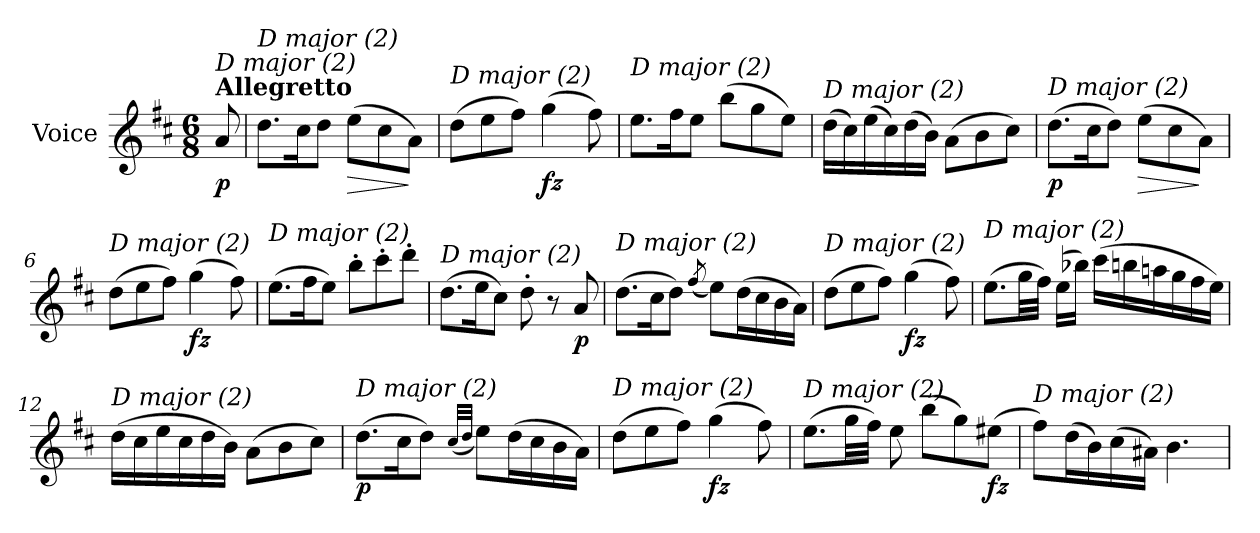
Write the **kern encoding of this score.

**kern	**dynam
*part1	*part1
*staff1	*staff1
*I"Voice	*
*I'V	*
*clefG2	*
*k[f#c#]	*
*M6/8	*
=	=
!LO:TX:a:B:t=Allegretto	!
!LO:TX:i:t=D major (2)	!
!	!LO:DY:b
8a/	p
=1	=1
!LO:TX:i:t=D major (2)	!
8.dd\L	.
16cc#\K	.
8dd\J	.
!	!LO:HP:b
(>8ee\L	>
8cc#\	.
8a\J)	]
=2	=2
!LO:TX:i:t=D major (2)	!
(>8dd\L	.
8ee\	.
8ff#\J)	.
!	!LO:DY:b
(>4gg\	fz
8ff#\)	.
=3	=3
!LO:TX:i:t=D major (2)	!
8.ee\L	.
16ff#\K	.
8ee\J	.
(>8bb\L	.
8gg\	.
8ee\J)	.
=4	=4
!LO:TX:i:t=D major (2)	!
(>16dd\LL	.
16cc#\)	.
(>16ee\	.
16cc#\)	.
(>16dd\	.
16b\JJ)	.
(>8a\L	.
8b\	.
8cc#\J)	.
!!LO:LB:g=z
=5	=5
!LO:TX:i:t=D major (2)	!
!	!LO:DY:b
(>8.dd\L	p
16cc#\K	.
8dd\J)	.
!	!LO:HP:b
(>8ee\L	>
8cc#\	.
8a\J)	]
=6	=6
!LO:TX:i:t=D major (2)	!
(>8dd\L	.
8ee\	.
8ff#\J)	.
!	!LO:DY:b
(>4gg\	fz
8ff#\)	.
=7	=7
!LO:TX:i:t=D major (2)	!
(>8.ee\L	.
16ff#\K	.
8ee\J)	.
8bb'\L	.
8ccc#'\	.
8ddd'\J	.
=8	=8
!LO:TX:i:t=D major (2)	!
(>8.dd\L	.
16ee\K	.
8cc#\J)	.
8dd'\	.
8r	.
!	!LO:DY:b
8a/	p
!!LO:LB:g=z
=9	=9
!LO:TX:i:t=D major (2)	!
(>8.dd\L	.
16cc#\K	.
8dd\J)	.
(<8qff#/	.
8ee\L)	.
(>16dd\L	.
16cc#\	.
16b\	.
16a\JJ)	.
=10	=10
!LO:TX:i:t=D major (2)	!
(>8dd\L	.
8ee\	.
8ff#\J)	.
!	!LO:DY:b
(>4gg\	fz
8ff#\)	.
=11	=11
!LO:TX:i:t=D major (2)	!
(>8.ee\L	.
32gg\LL	.
32ff#\JJJ)	.
(>16ee\LL	.
16bb-Xi\JJ)	.
(>16ccc#\LL	.
16bb\	.
16aan\	.
16gg\	.
16ff#\	.
16ee\JJ)	.
=12	=12
!LO:TX:i:t=D major (2)	!
(>16dd\LL	.
16cc#\	.
16ee\	.
16cc#\	.
16dd\	.
16b\JJ)	.
(>8a\L	.
8b\	.
8cc#\J)	.
!!LO:LB:g=z
=13	=13
!LO:TX:i:t=D major (2)	!
!	!LO:DY:b
(>8.dd\L	p
16cc#\K	.
8dd\J)	.
(<32qcc#/LLL	.
32qdd/JJJ	.
8ee\L)	.
(>16dd\L	.
16cc#\	.
16b\	.
16a\JJ)	.
=14	=14
!LO:TX:i:t=D major (2)	!
(>8dd\L	.
8ee\	.
8ff#\J)	.
!	!LO:DY:b
(>4gg\	fz
8ff#\)	.
=15	=15
!LO:TX:i:t=D major (2)	!
(>8.ee\L	.
32gg\LL	.
32ff#\JJJ)	.
8ee\	.
(>8bb\L	.
8gg\)	.
!	!LO:DY:b
(>8ee#X\J	fz
=16	=16
!LO:TX:i:t=D major (2)	!
8ff#\L)	.
(>16dd\L	.
16b\)	.
(>16cc#\	.
16a#X\JJ)	.
4.b\	.
=	=
*-	*-
